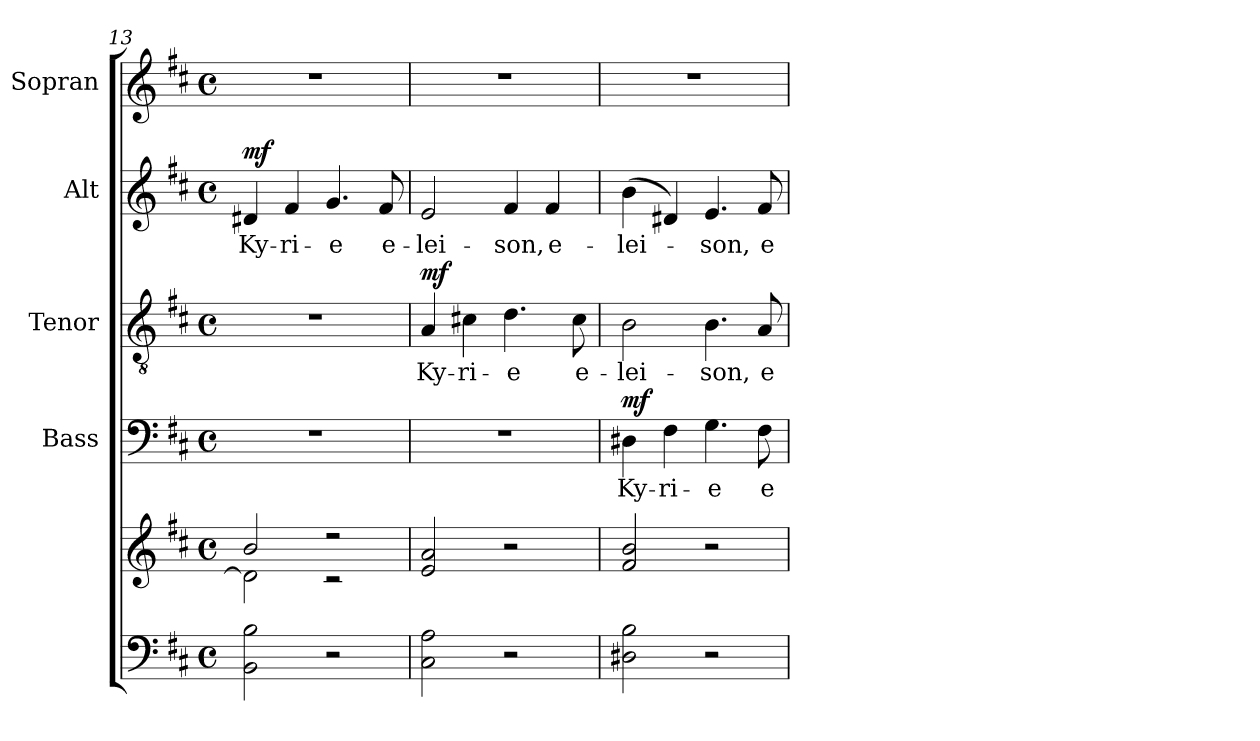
**kern	**kern	**kern	**text	**dynam	**kern	**text	**dynam	**kern	**text	**dynam	**kern
*part5	*part5	*part4	*part4	*part4	*part3	*part3	*part3	*part2	*part2	*part2	*part1
*staff6	*staff5	*staff4	*staff4	*staff4	*staff3	*staff3	*staff3	*staff2	*staff2	*staff2	*staff1
*	*	*I"Bass	*	*	*I"Tenor	*	*	*I"Alt	*	*	*I"Sopran
*	*	*I'B.	*	*	*I'T.	*	*	*I'A.	*	*	*I'S.
*clefF4	*clefG2	*clefF4	*	*	*clefGv2	*	*	*clefG2	*	*	*clefG2
*k[f#c#]	*k[f#c#]	*k[f#c#]	*	*	*k[f#c#]	*	*	*k[f#c#]	*	*	*k[f#c#]
*D:	*D:	*D:	*	*	*D:	*	*	*D:	*	*	*D:
*M4/4	*M4/4	*M4/4	*	*	*M4/4	*	*	*M4/4	*	*	*M4/4
*met(c)	*met(c)	*met(c)	*	*	*met(c)	*	*	*met(c)	*	*	*met(c)
=13	=13	=13	=13	=13	=13	=13	=13	=13	=13	=13	=13
*	*^	*	*	*	*	*	*	*	*	*	*
!	!	!	!	!	!	!	!	!	!	!LO:LY:b	!LO:DY:a	!
2BB\ 2B\	2b/	2d#\]	1r	.	.	1r	.	.	4d#X/	Ky-	mf	1r
!	!	!	!	!	!	!	!	!	!	!LO:LY:b	!	!
.	.	.	.	.	.	.	.	.	4f#/	-ri-	.	.
!	!	!	!	!	!	!	!	!	!	!LO:LY:b	!	!
2r	2r	2r	.	.	.	.	.	.	4.g/	-e	.	.
!	!	!	!	!	!	!	!	!	!	!LO:LY:b	!	!
.	.	.	.	.	.	.	.	.	8f#/	e-	.	.
*	*v	*v	*	*	*	*	*	*	*	*	*	*
!!LO:PB:g=z
=14	=14	=14	=14	=14	=14	=14	=14	=14	=14	=14	=14
!	!	!	!	!	!	!LO:LY:b	!LO:DY:a	!	!LO:LY:b	!	!
2C#\ 2A\	2e/ 2a/	1r	.	.	4A/	Ky-	mf	2e/	-lei-	.	1r
!	!	!	!	!	!	!LO:LY:b	!	!	!	!	!
.	.	.	.	.	4c#X\	-ri-	.	.	.	.	.
!	!	!	!	!	!	!LO:LY:b	!	!	!LO:LY:b	!	!
2r	2r	.	.	.	4.d\	-e	.	4f#/	-son,	.	.
!	!	!	!	!	!	!	!	!	!LO:LY:b	!	!
.	.	.	.	.	.	.	.	4f#/	e-	.	.
!	!	!	!	!	!	!LO:LY:b	!	!	!	!	!
.	.	.	.	.	8c#\	e-	.	.	.	.	.
=15	=15	=15	=15	=15	=15	=15	=15	=15	=15	=15	=15
!	!	!	!LO:LY:b	!LO:DY:a	!	!LO:LY:b	!	!	!LO:LY:b	!	!
2D#X\ 2B\	2f#/ 2b/	4D#X\	Ky-	mf	2B\	-lei-	.	(>4b\	-lei-	.	1r
!	!	!	!LO:LY:b	!	!	!	!	!	!	!	!
.	.	4F#\	-ri-	.	.	.	.	4d#X/)	.	.	.
!	!	!	!LO:LY:b	!	!	!LO:LY:b	!	!	!LO:LY:b	!	!
2r	2r	4.G\	-e	.	4.B\	-son,	.	4.e/	-son,	.	.
!	!	!	!LO:LY:b	!	!	!LO:LY:b	!	!	!LO:LY:b	!	!
.	.	8F#\	e-	.	8A/	e-	.	8f#/	e-	.	.
=	=	=	=	=	=	=	=	=	=	=	=
*-	*-	*-	*-	*-	*-	*-	*-	*-	*-	*-	*-
